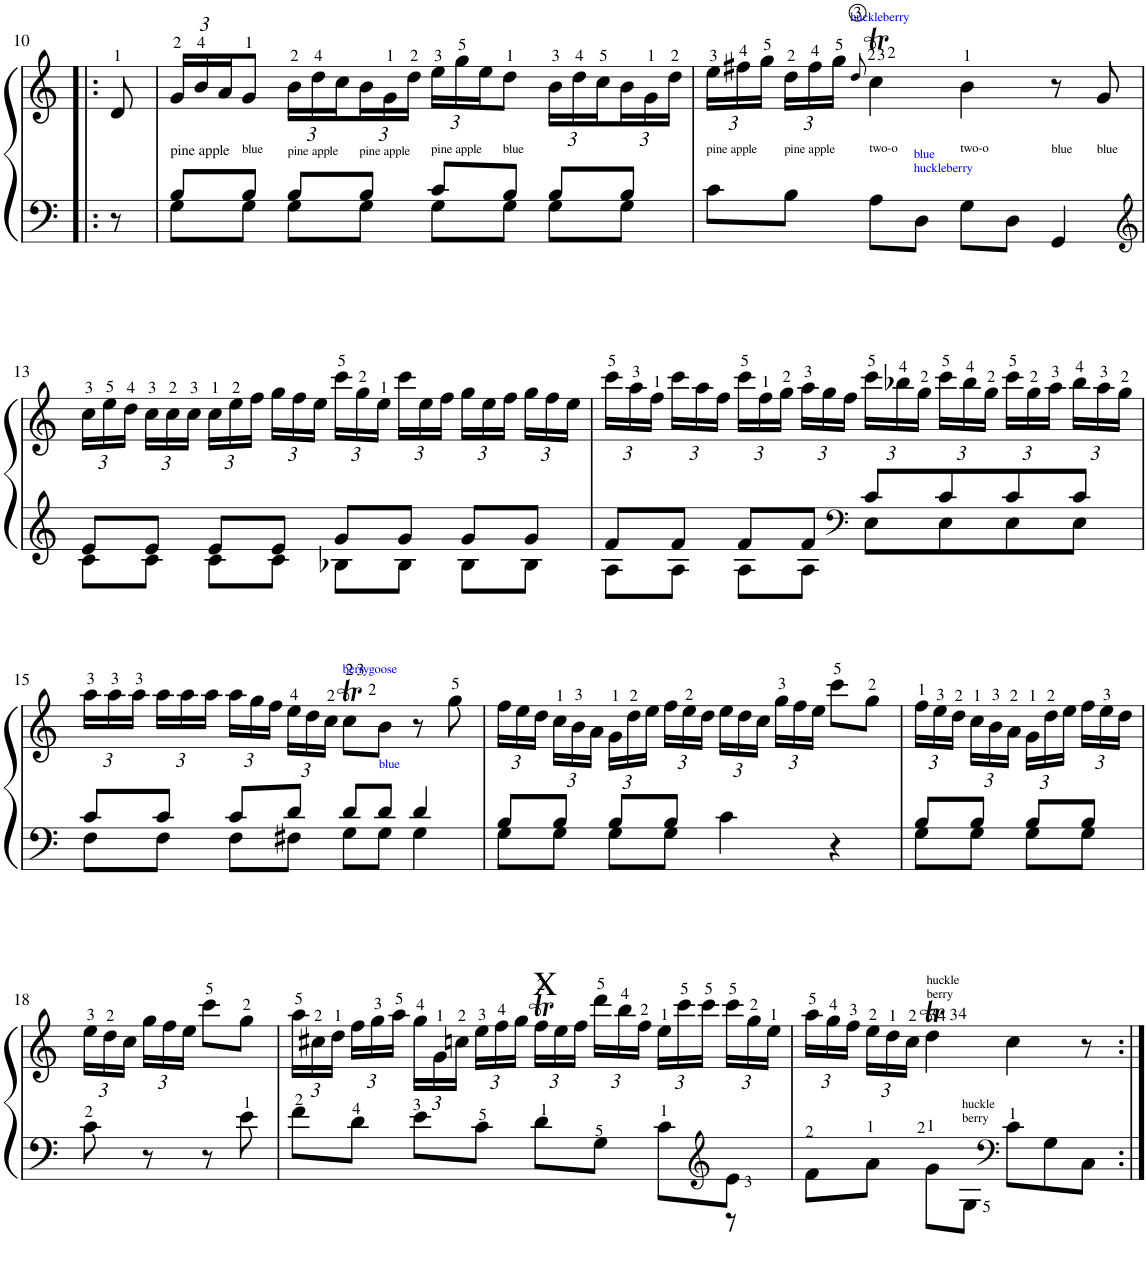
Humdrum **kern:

**kern	**kern
*part1	*part1
*staff2	*staff1
*I"Piano	*
*I'Pno.	*
!!LO:PB:g=z
*clefF4	*clefG2
*k[]	*k[]
*M4/4	*M4/4
*met(c)	*met(c)
=10!|:	=10!|:
8r	8d/
=11	=11
*^	*
*	*	*Xbrackettup
!	!	!LO:TX:b:t=pine apple
8B/L	8G\L	24g/LL
.	.	24b/
.	.	24a/J
!	!	!LO:TX:b:t=blue
8B/J	8G\J	8g/J
!	!	!LO:TX:b:t=pine apple
8B/L	8G\L	24b\LL
.	.	24dd\
.	.	24cc\
!	!	!LO:TX:b:t=pine apple
8B/J	8G\J	24b\
.	.	24g\
.	.	24dd\JJ
!	!	!LO:TX:b:t=pine apple
8c/L	8G\L	24ee\LL
.	.	24gg\
.	.	24ee\J
!	!	!LO:TX:b:t=blue
8B/J	8G\J	8dd\J
8B/L	8G\L	24b\LL
.	.	24dd\
.	.	24cc\
8B/J	8G\J	24b\
.	.	24g\
.	.	24dd\JJ
*v	*v	*
=12	=12
!	!LO:TX:b:t=pine apple
8c\L	24ee\LL
.	24ff#X\
.	24gg\JJ
!	!LO:TX:b:t=pine apple
8B\J	24dd\LL
.	24ff#\
.	24gg\JJ
.	8qdd/
!	!LO:TX:b:t=two-o
!	!LO:TX:a:color=#0000FF:t=huckleberry
8A\L	4ccT\
!LO:TX:a:color=#0000FF:t=blue	!
!LO:TX:a:t=huckleberry	!
8D\J	.
!	!LO:TX:b:t=two-o
8G\L	4b\
8D\J	.
!	!LO:TX:b:t=blue
4GG/	8r
!	!LO:TX:b:t=blue
.	8g/
!!LO:LB:g=z
=13	=13
*clefG2	*
*^	*
8e/L	8c\L	24cc\LL
.	.	24ee\
.	.	24dd\JJ
8e/J	8c\J	24cc\LL
.	.	24cc\
.	.	24cc\JJ
8e/L	8c\L	24cc\LL
.	.	24ee\
.	.	24ff\JJ
8e/J	8c\J	24gg\LL
.	.	24ff\
.	.	24ee\JJ
8g/L	8B-X\L	24ccc\LL
.	.	24gg\
.	.	24ee\JJ
8g/J	8B-\J	24ccc\LL
.	.	24ee\
.	.	24ff\JJ
8g/L	8B-\L	24gg\LL
.	.	24ee\
.	.	24ff\JJ
8g/J	8B-\J	24gg\LL
.	.	24ff\
.	.	24ee\JJ
=14	=14	=14
*^	*^	*
8f/L	8A\L	2ryy	2ryy	24ccc\LL
.	.	.	.	24aa\
.	.	.	.	24ff\JJ
8f/J	8A\J	.	.	24ccc\LL
.	.	.	.	24aa\
.	.	.	.	24ff\JJ
8f/L	8A\L	.	.	24ccc\LL
.	.	.	.	24ff\
.	.	.	.	24gg\JJ
8f/J	8A\J	.	.	24aa\LL
.	.	.	.	24gg\
.	.	.	.	24ff\JJ
*clefF4	*	*	*	*
8ryy	2ryy	8c/L	8E\L	24ccc\LL
.	.	.	.	24bb-X\
.	.	.	.	24gg\JJ
8ryy	.	8c/	8E\	24ccc\LL
.	.	.	.	24bb-\
.	.	.	.	24gg\JJ
8ryy	.	8c/	8E\	24ccc\LL
.	.	.	.	24gg\
.	.	.	.	24aa\JJ
8ryy	.	8c/J	8E\J	24bb-\LL
.	.	.	.	24aa\
.	.	.	.	24gg\JJ
*	*v	*v	*v	*
!!LO:LB:g=z
=15	=15	=15
8c/L	8F\L	24aa\LL
.	.	24aa\
.	.	24aa\JJ
8c/J	8F\J	24aa\LL
.	.	24aa\
.	.	24aa\JJ
8c/L	8F\L	24aa\LL
.	.	24gg\
.	.	24ff\JJ
8d/J	8F#X\J	24ee\LL
.	.	24dd\
.	.	24cc\JJ
!	!	!LO:TX:a:color=#0000FF:t=berrygoose
8d/L	8G\L	8ccT\L
!	!	!LO:TX:a:color=#0000FF:t=blue
8d/J	8G\J	8b\J
4d/	4G\	8r
.	.	8gg\
=16	=16	=16
8B/L	8G\L	24ff\LL
.	.	24ee\
.	.	24dd\JJ
8B/J	8G\J	24cc\LL
.	.	24b\
.	.	24a\JJ
8B/L	8G\L	24g\LL
.	.	24dd\
.	.	24ee\JJ
8B/J	8G\J	24ff\LL
.	.	24ee\
.	.	24dd\JJ
4c\	2ryy	24ee\LL
.	.	24dd\
.	.	24cc\JJ
.	.	24gg\LL
.	.	24ff\
.	.	24ee\JJ
4r	.	8ccc\L
.	.	8gg\J
=17	=17	=17
8B/L	8G\L	24ff\LL
.	.	24ee\
.	.	24dd\JJ
8B/J	8G\J	24cc\LL
.	.	24b\
.	.	24a\JJ
8B/L	8G\L	24g\LL
.	.	24dd\
.	.	24ee\JJ
8B/J	8G\J	24ff\LL
.	.	24ee\
.	.	24dd\JJ
*v	*v	*
!!LO:LB:g=z
=18	=18
8c\	24ee\LL
.	24dd\
.	24cc\JJ
8r	24gg\LL
.	24ff\
.	24ee\JJ
8r	8ccc\L
8e\	8gg\J
=19	=19
*^	*
8f\L	2..ryy	24aa\LL
.	.	24cc#X\
.	.	24dd\JJ
8d\J	.	24ff\LL
.	.	24gg\
.	.	24aa\JJ
8e\L	.	24gg\LL
.	.	24g\
.	.	24ccn\JJ
8c\J	.	24ee\LL
.	.	24ff\
.	.	24gg\JJ
!	!	!LO:TX:a:t=X
8d\L	.	24ffT\LL
.	.	24ee\
.	.	24ff\JJ
8G\J	.	24ddd\LL
.	.	24bb\
.	.	24ff\JJ
8c\L	.	24ee\LL
.	.	24ccc\
.	.	24ccc\JJ
*clefG2	*	*
8e\J	8r	24ccc\LL
.	.	24gg\
.	.	24ee\JJ
*v	*v	*
=20	=20
8f\L	24aa\LL
.	24gg\
.	24ff\JJ
8a\J	24ee\LL
.	24dd\
.	24cc\JJ
!	!LO:TX:a:t=huckle
!	!LO:TX:a:t=berry
8g\L	4ddT\
!LO:TX:a:t=huckle	!
!LO:TX:a:t=berry	!
8G\J	.
*clefF4	*
8c\L	4cc\
8G\	.
8C\J	8r
=:|!	=:|!
*-	*-
